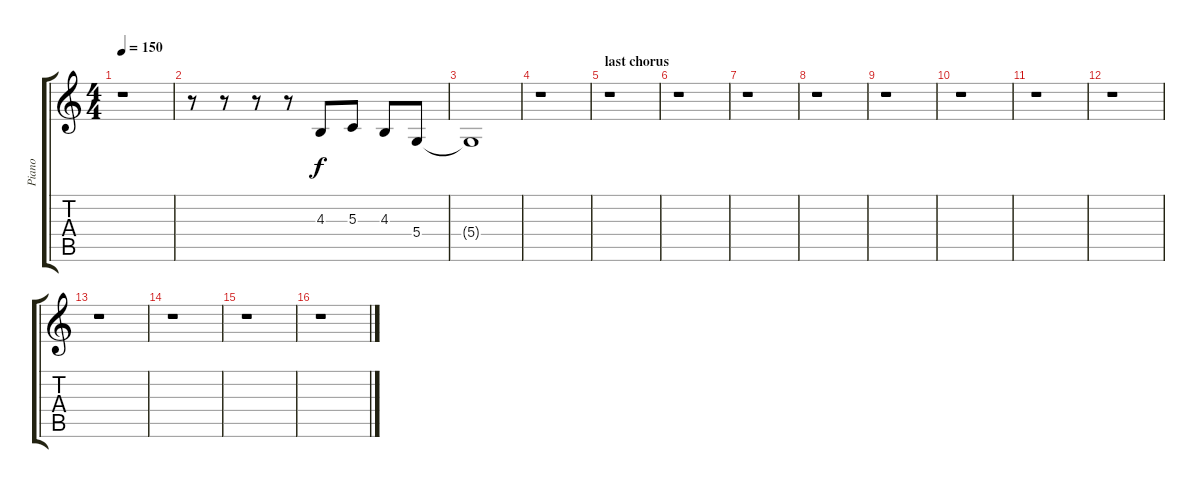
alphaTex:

\track ("Piano" "Piano") {instrument brightacousticpiano}
\staff {score tabs}
\tuning (E4 B3 G3 D3 A2 E2) {hide}
\ts (4 4)
\tempo 150
\clef g2
\ks c
r.1{dy f} |
r.8 r.8 r.8 r.8 4.3.8 5.3.8 4.3.8 5.4.8 |
5.4{t}.1 |
r.1 |
\section ("" "last chorus")
r.1 |
r.1 |
r.1 |
r.1 |
r.1 |
r.1 |
r.1 |
r.1 |
r.1 |
r.1 |
r.1 |
r.1
